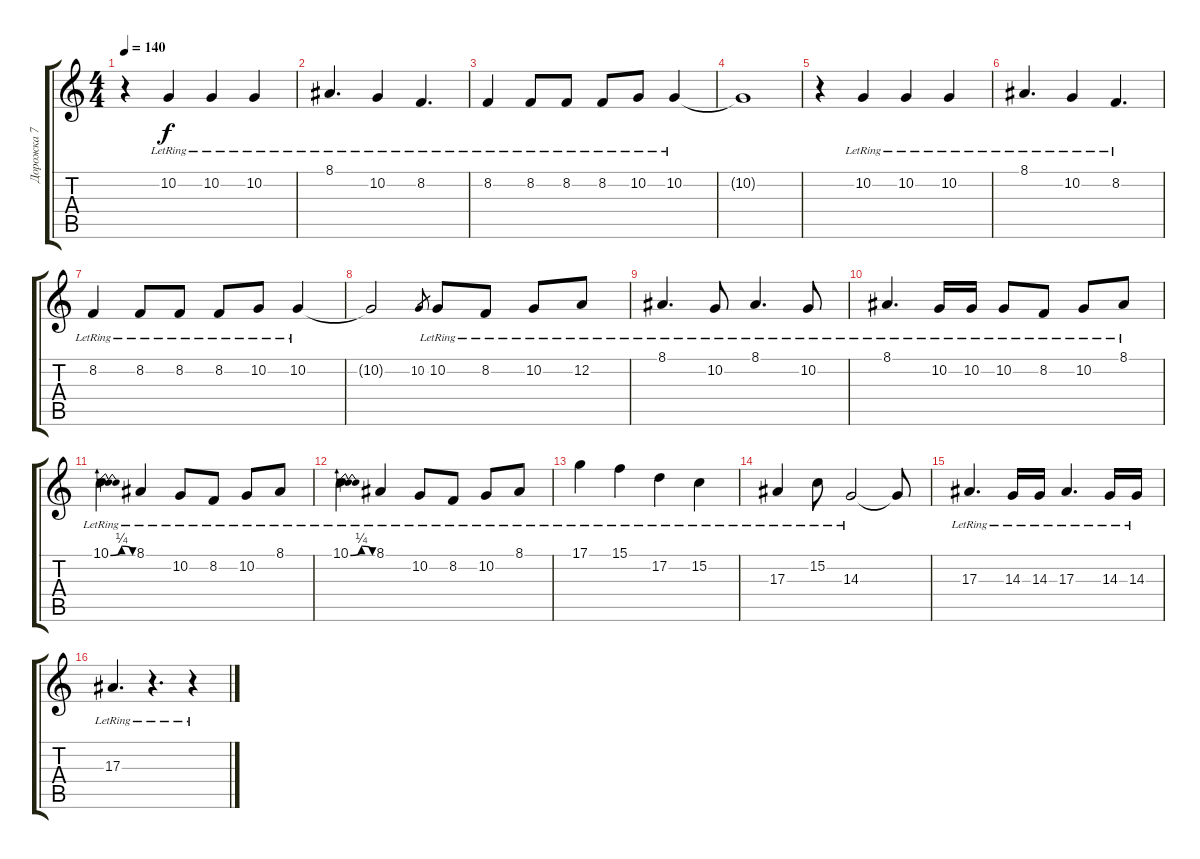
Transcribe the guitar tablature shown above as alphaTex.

\track ("Дорожка 7" "Дорожка 7") {instrument electricgrandpiano}
\staff {score tabs}
\tuning (D4 A3 F3 C3 G2 C2) {hide}
\ts (4 4)
\tempo 140
\clef g2
\ks c
r.4{dy f} 10.2{lr}.4 10.2{lr}.4 10.2{lr}.4 |
8.1{lr}.4{d} 10.2{lr}.4 8.2{lr}.4{d} |
8.2{lr}.4 8.2{lr}.8 8.2{lr}.8 8.2{lr}.8 10.2{lr}.8 10.2{lr}.4 |
10.2{t}.1 |
r.4 10.2{lr}.4 10.2{lr}.4 10.2{lr}.4 |
8.1{lr}.4{d} 10.2{lr}.4 8.2{lr}.4{d} |
8.2{lr}.4 8.2{lr}.8 8.2{lr}.8 8.2{lr}.8 10.2{lr}.8 10.2{lr}.4 |
10.2{t}.2 10.2.8{gr} 10.2{lr}.8 8.2{lr}.8 10.2{lr}.8 12.2{lr}.8 |
8.1{lr}.4{d} 10.2{lr}.8 8.1{lr}.4{d} 10.2{lr}.8 |
8.1{lr}.4{d} 10.2{lr}.16 10.2{lr}.16 10.2{lr}.8 8.2{lr}.8 10.2{lr}.8 8.1{lr}.8 |
10.1{be (bendrelease 0 0 15 1 15 1 60 0) lr}.4 8.1{lr}.4 10.2{lr}.8 8.2{lr}.8 10.2{lr}.8 8.1{lr}.8 |
10.1{be (bendrelease 0 0 15 1 15 1 60 0) lr}.4 8.1{lr}.4 10.2{lr}.8 8.2{lr}.8 10.2{lr}.8 8.1{lr}.8 |
17.1{lr}.4 15.1{lr}.4 17.2{lr}.4 15.2{lr}.4 |
17.3{lr}.4 15.2{lr}.8 14.3{lr}.2 14.3{t}.8 |
17.3{lr}.4{d} 14.3{lr}.16 14.3{lr}.16 17.3{lr}.4{d} 14.3{lr}.16 14.3{lr}.16 |
17.3{lr}.4{d} r.4{d} r.4
